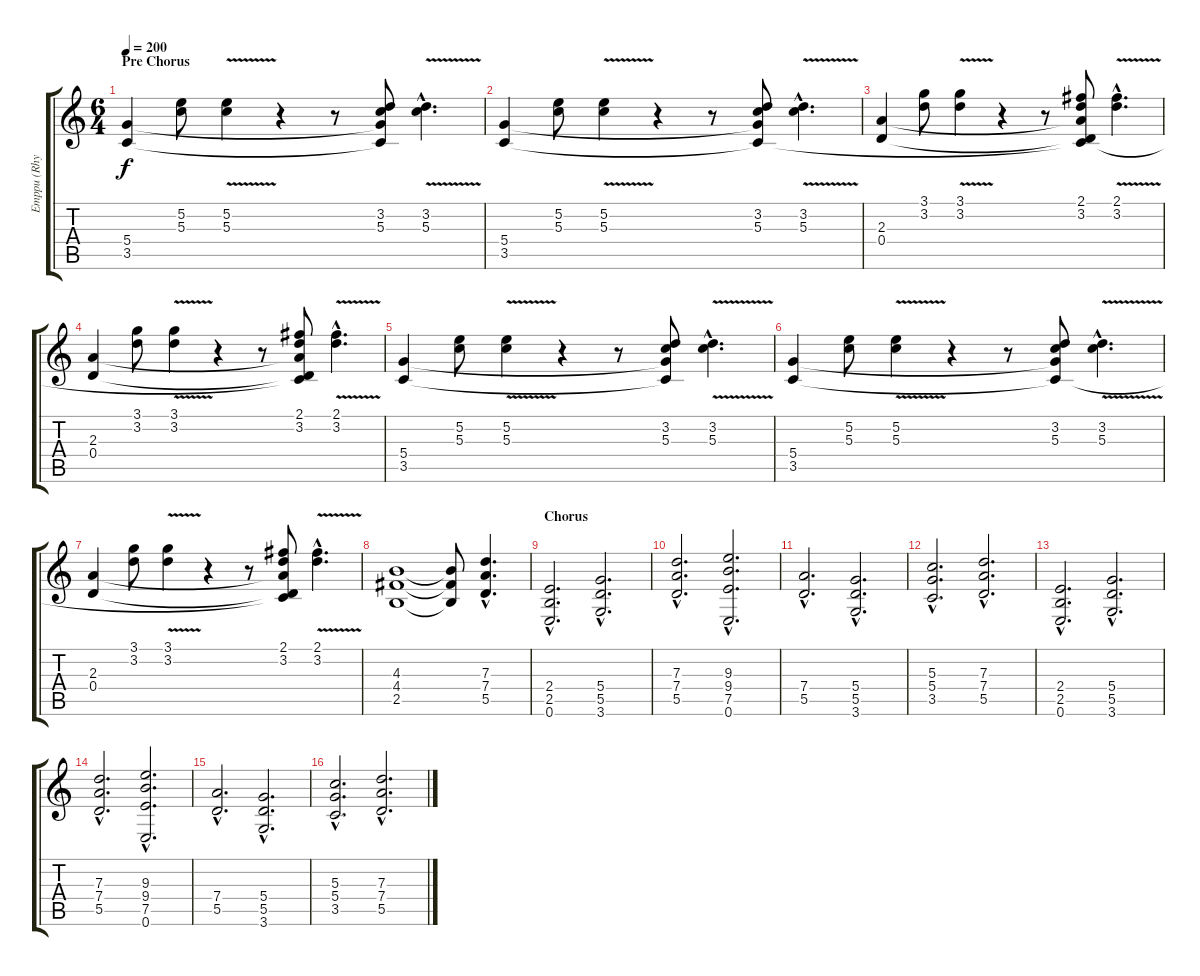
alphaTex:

\track ("Emppu (Rhytm)" "Emppu (Rhy") {instrument distortionguitar}
\staff {score tabs}
\tuning (E4 B3 G3 D3 A2 E2) {hide}
\ts (6 4)
\section ("" "Pre Chorus")
\tempo 200
\clef g2
\ks c
(5.4 3.5).4{dy f} (5.2 5.3).8 (5.2{v} 5.3{v}).4 r.4 r.8 (3.2 5.3 5.4{t} 3.5{t}).8 (3.2{v hac} 5.3{hac}).4{d} |
(5.4 3.5).4 (5.2 5.3).8 (5.2{v} 5.3{v}).4 r.4 r.8 (3.2 5.3 5.4{t} 3.5{t}).8 (3.2{v hac} 5.3{hac}).4{d} |
(2.3 0.4).4 (3.1 3.2).8 (3.1{v} 3.2{v}).4 r.4 r.8 (2.1 3.2 2.3{t} 0.4{t} 3.5{t}).8 (2.1{v hac} 3.2{v hac}).4{d} |
(2.3 0.4).4 (3.1 3.2).8 (3.1{v} 3.2{v}).4 r.4 r.8 (2.1 3.2 2.3{t} 0.4{t} 3.5{t}).8 (2.1{v hac} 3.2{v hac}).4{d} |
(5.4 3.5).4 (5.2 5.3).8 (5.2{v} 5.3{v}).4 r.4 r.8 (3.2 5.3 5.4{t} 3.5{t}).8 (3.2{v hac} 5.3{hac}).4{d} |
(5.4 3.5).4 (5.2 5.3).8 (5.2{v} 5.3{v}).4 r.4 r.8 (3.2 5.3 5.4{t} 3.5{t}).8 (3.2{v hac} 5.3{hac}).4{d} |
(2.3 0.4).4 (3.1 3.2).8 (3.1{v} 3.2{v}).4 r.4 r.8 (2.1 3.2 2.3{t} 0.4{t} 3.5{t}).8 (2.1{v hac} 3.2{v hac}).4{d} |
\section ("" "")
(4.3 4.4 2.5).1 (4.3{t} 4.4{t} 2.5{t}).8 (7.3{hac} 7.4{hac} 5.5{hac}).4{d} |
\section ("" "Chorus")
(2.4{hac} 2.5{hac} 0.6{hac}).2{d} (5.4{hac} 5.5{hac} 3.6{hac}).2{d} |
(7.3{hac} 7.4{hac} 5.5{hac}).2{d} (9.3{hac} 9.4{hac} 7.5{hac} 0.6{hac}).2{d} |
(7.4{hac} 5.5{hac}).2{d} (5.4{hac} 5.5{hac} 3.6{hac}).2{d} |
(5.3{hac} 5.4{hac} 3.5{hac}).2{d} (7.3{hac} 7.4{hac} 5.5{hac}).2{d} |
(2.4{hac} 2.5{hac} 0.6{hac}).2{d} (5.4{hac} 5.5{hac} 3.6{hac}).2{d} |
(7.3{hac} 7.4{hac} 5.5{hac}).2{d} (9.3{hac} 9.4{hac} 7.5{hac} 0.6{hac}).2{d} |
(7.4{hac} 5.5{hac}).2{d} (5.4{hac} 5.5{hac} 3.6{hac}).2{d} |
(5.3{hac} 5.4{hac} 3.5{hac}).2{d} (7.3{hac} 7.4{hac} 5.5{hac}).2{d}
